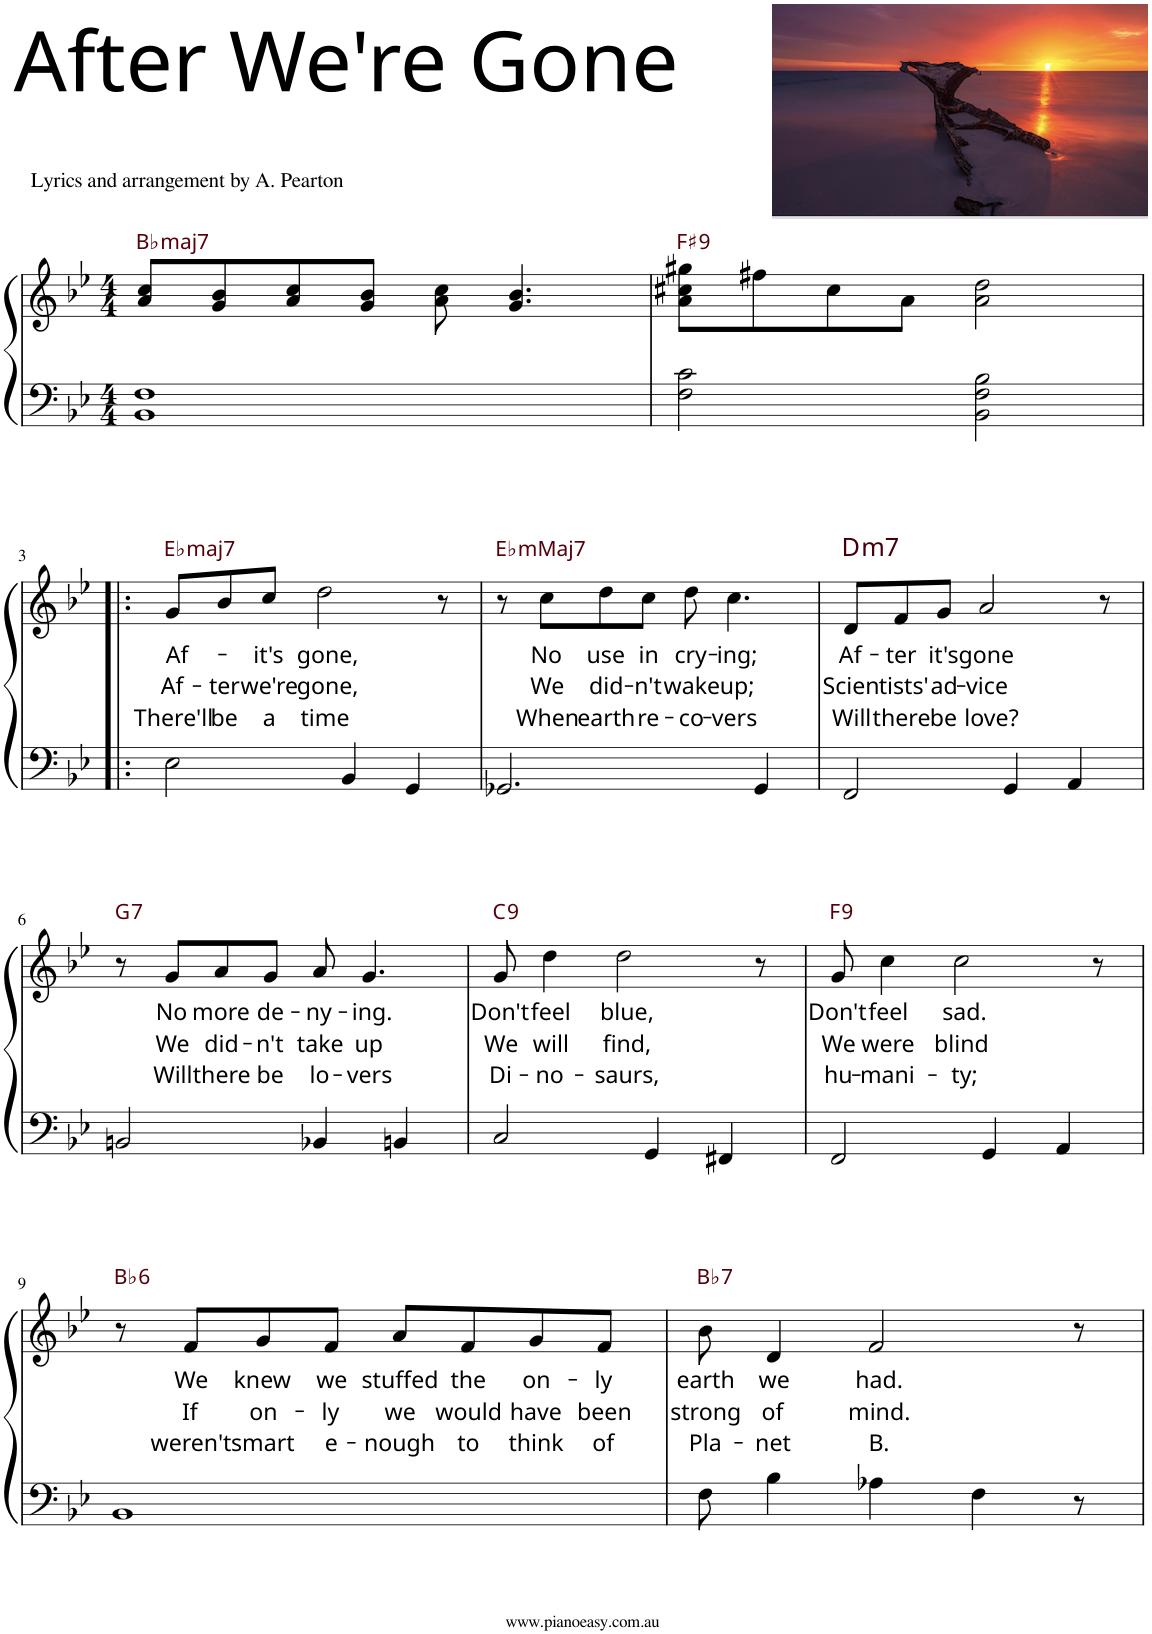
**kern	**kern	**text	**text	**text	**harte
*part1	*part1	*part1	*part1	*part1	*part1
*staff2	*staff1	*staff1	*staff1	*staff1	*
*I"Piano	*	*	*	*	*
*I'Pno.	*	*	*	*	*
*clefF4	*clefG2	*	*	*	*
*k[b-e-]	*k[b-e-]	*	*	*	*
*M4/4	*M4/4	*	*	*	*
=1	=1	=1	=1	=1	=1
!	!	!	!	!	!LO:H:kt=maj7
1BB- 1F	8a/ 8cc/L	.	.	.	Bb:maj7
.	8g/ 8b-/	.	.	.	.
.	8a/ 8cc/	.	.	.	.
.	8g/ 8b-/J	.	.	.	.
.	8a\ 8cc\	.	.	.	.
.	4.g/ 4.b-/	.	.	.	.
=2	=2	=2	=2	=2	=2
!	!	!	!	!	!LO:H:kt=9
2F\ 2c\	8a\ 8cc#X\ 8gg#X\L	.	.	.	F#:9
.	8ff#X\	.	.	.	.
.	8cc#\	.	.	.	.
.	8a\J	.	.	.	.
2BB-\ 2F\ 2B-\	2a\ 2dd\	.	.	.	.
!!LO:LB:g=z
=3!|:	=3!|:	=3!|:	=3!|:	=3!|:	=3!|:
!	!	!LO:LY:b	!LO:LY:b	!LO:LY:b	!LO:H:kt=maj7
2E-\	8g/L	Af-	Af-	There'll	Eb:maj7
!	!	!	!LO:LY:b	!LO:LY:b	!
.	8b-/	.	-ter	be	.
!	!	!LO:LY:b	!LO:LY:b	!LO:LY:b	!
.	8cc/J	it's	we're	a	.
!	!	!LO:LY:b	!LO:LY:b	!LO:LY:b	!
.	2dd\	gone,	gone,	time	.
4BB-/	.	.	.	.	.
4GG/	.	.	.	.	.
.	8r	.	.	.	.
=4	=4	=4	=4	=4	=4
!	!	!	!	!	!LO:H:kt=mMaj7
2.GG-X/	8r	.	.	.	Eb:minmaj7
!	!	!LO:LY:b	!LO:LY:b	!LO:LY:b	!
.	8cc\L	No	We	When	.
!	!	!LO:LY:b	!LO:LY:b	!LO:LY:b	!
.	8dd\	use	did-	earth	.
!	!	!LO:LY:b	!LO:LY:b	!LO:LY:b	!
.	8cc\J	in	-n't	re-	.
!	!	!LO:LY:b	!LO:LY:b	!LO:LY:b	!
.	8dd\	cry-	wake	-co-	.
!	!	!LO:LY:b	!LO:LY:b	!LO:LY:b	!
.	4.cc\	-ing;	up;	-vers	.
4GG-/	.	.	.	.	.
=5	=5	=5	=5	=5	=5
!	!	!LO:LY:b	!LO:LY:b	!LO:LY:b	!LO:H:kt=m7
2FF/	8d/L	Af-	Scien-	Will	D:min7
!	!	!LO:LY:b	!LO:LY:b	!LO:LY:b	!
.	8f/	-ter	-tists'	there	.
!	!	!LO:LY:b	!LO:LY:b	!LO:LY:b	!
.	8g/J	it's	ad-	be	.
!	!	!LO:LY:b	!LO:LY:b	!LO:LY:b	!
.	2a/	gone	-vice	love?	.
4GG/	.	.	.	.	.
4AA/	.	.	.	.	.
.	8r	.	.	.	.
!!LO:LB:g=z
=6	=6	=6	=6	=6	=6
!	!	!	!	!	!LO:H:kt=7
2BBn/	8r	.	.	.	G:7
!	!	!LO:LY:b	!LO:LY:b	!LO:LY:b	!
.	8g/L	No	We	Will	.
!	!	!LO:LY:b	!LO:LY:b	!LO:LY:b	!
.	8a/	more	did-	there	.
!	!	!LO:LY:b	!LO:LY:b	!LO:LY:b	!
.	8g/J	de-	-n't	be	.
!	!	!LO:LY:b	!LO:LY:b	!LO:LY:b	!
4BB-X/	8a/	-ny-	take	lo-	.
!	!	!LO:LY:b	!LO:LY:b	!LO:LY:b	!
.	4.g/	-ing.	up	-vers	.
4BBn/	.	.	.	.	.
=7	=7	=7	=7	=7	=7
!	!	!LO:LY:b	!LO:LY:b	!LO:LY:b	!LO:H:kt=9
2C/	8g/	Don't	We	Di-	C:9
!	!	!LO:LY:b	!LO:LY:b	!LO:LY:b	!
.	4dd\	feel	will	-no-	.
!	!	!LO:LY:b	!LO:LY:b	!LO:LY:b	!
.	2dd\	blue,	find,	-saurs,	.
4GG/	.	.	.	.	.
4FF#X/	.	.	.	.	.
.	8r	.	.	.	.
=8	=8	=8	=8	=8	=8
!	!	!LO:LY:b	!LO:LY:b	!LO:LY:b	!LO:H:kt=9
2FF/	8g/	Don't	We	hu-	F:9
!	!	!LO:LY:b	!LO:LY:b	!LO:LY:b	!
.	4cc\	feel	were	-mani-	.
!	!	!LO:LY:b	!LO:LY:b	!LO:LY:b	!
.	2cc\	sad.	blind	-ty;	.
4GG/	.	.	.	.	.
4AA/	.	.	.	.	.
.	8r	.	.	.	.
!!LO:LB:g=z
=9	=9	=9	=9	=9	=9
!	!	!	!	!	!LO:H:kt=6
1BB-	8r	.	.	.	Bb:maj6
!	!	!LO:LY:b	!LO:LY:b	!LO:LY:b	!
.	8f/L	We	If	weren't	.
!	!	!LO:LY:b	!LO:LY:b	!LO:LY:b	!
.	8g/	knew	on-	smart	.
!	!	!LO:LY:b	!LO:LY:b	!LO:LY:b	!
.	8f/J	we	-ly	e-	.
!	!	!LO:LY:b	!LO:LY:b	!LO:LY:b	!
.	8a/L	stuffed	we	-nough	.
!	!	!LO:LY:b	!LO:LY:b	!LO:LY:b	!
.	8f/	the	would	to	.
!	!	!LO:LY:b	!LO:LY:b	!LO:LY:b	!
.	8g/	on-	have	think	.
!	!	!LO:LY:b	!LO:LY:b	!LO:LY:b	!
.	8f/J	-ly	been	of	.
=10	=10	=10	=10	=10	=10
!	!	!LO:LY:b	!LO:LY:b	!LO:LY:b	!LO:H:kt=7
8F\	8b-\	earth	strong	Pla-	Bb:7
!	!	!LO:LY:b	!LO:LY:b	!LO:LY:b	!
4B-\	4d/	we	of	-net	.
!	!	!LO:LY:b	!LO:LY:b	!LO:LY:b	!
4A-X\	2f/	had.	mind.	B.	.
4F\	.	.	.	.	.
8r	8r	.	.	.	.
=	=	=	=	=	=
*-	*-	*-	*-	*-	*-
